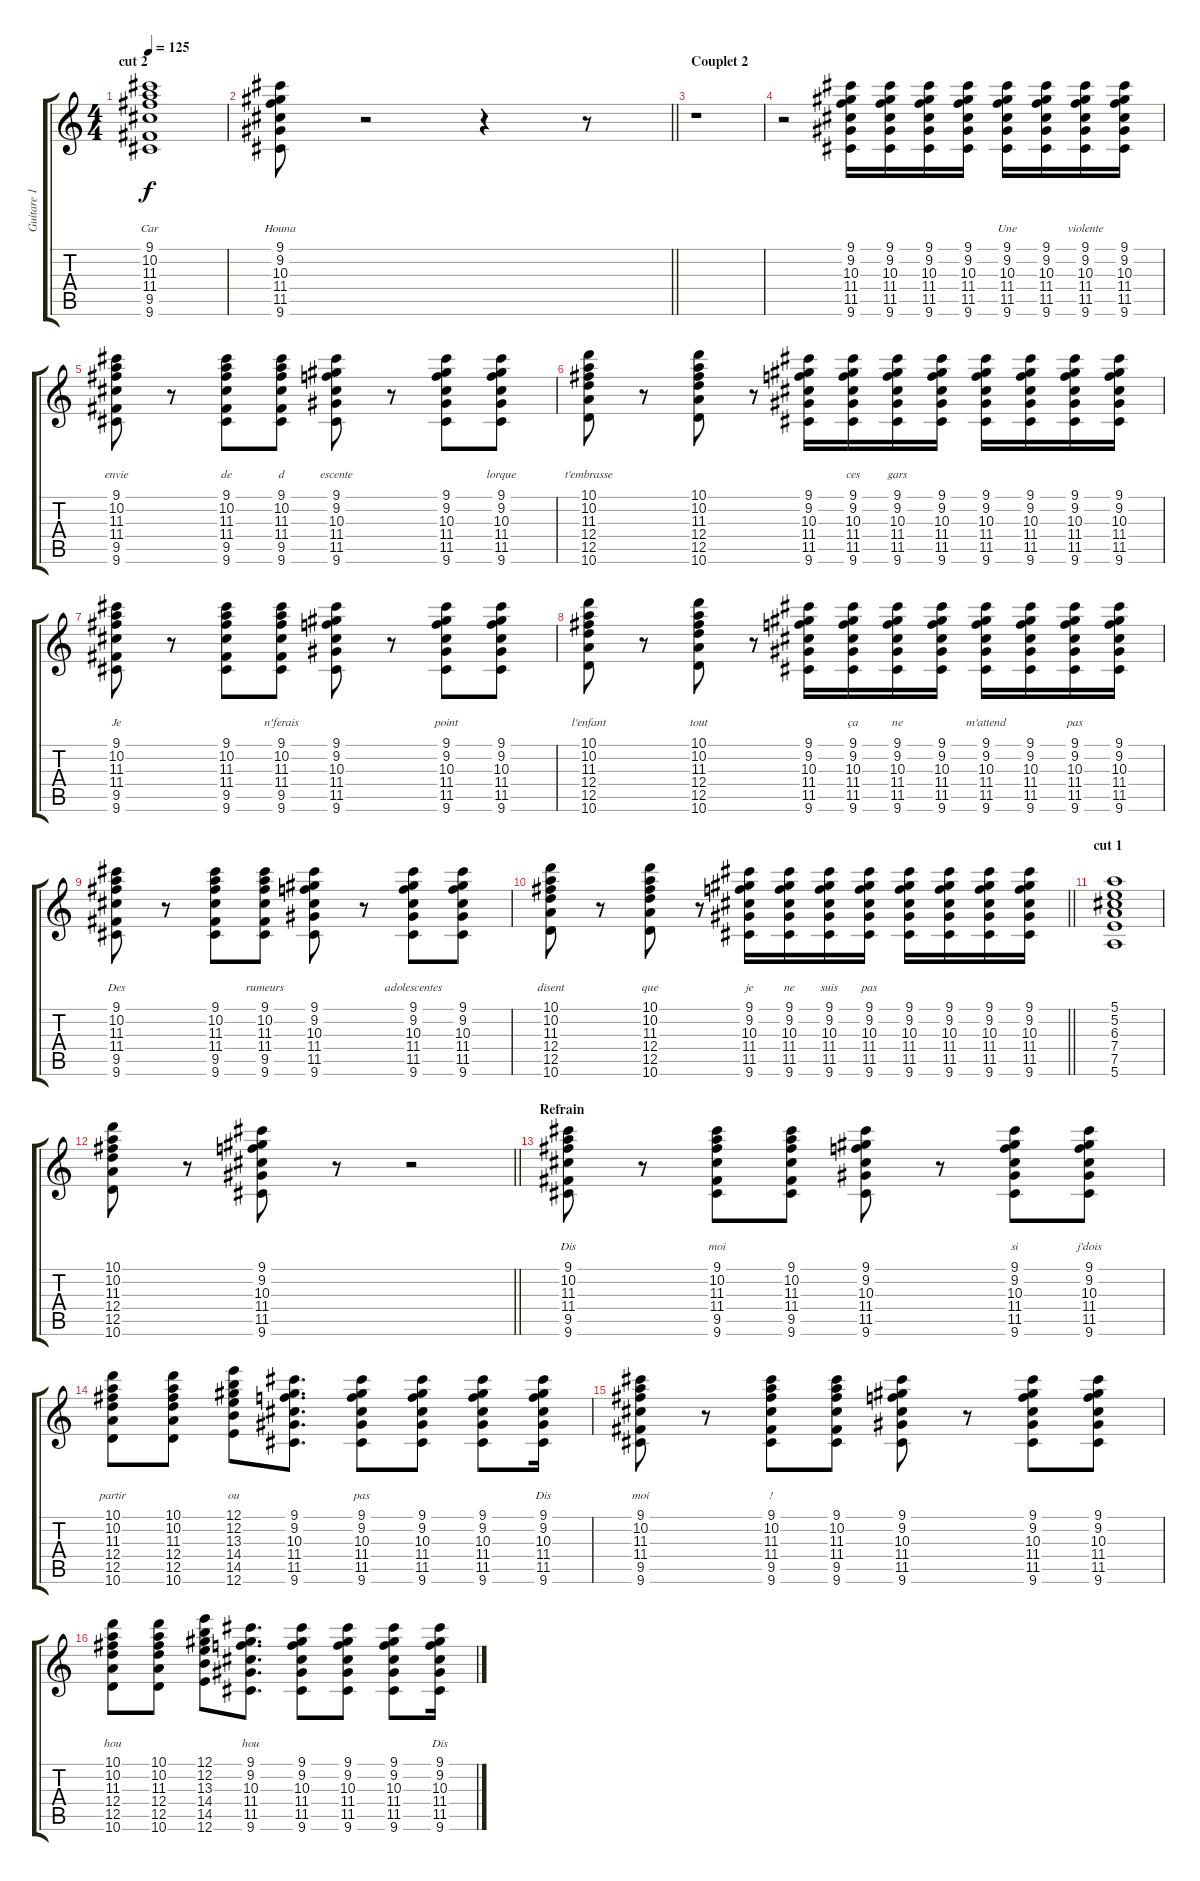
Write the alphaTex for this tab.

\track ("Guitare 1" "Guitare 1") {instrument distortionguitar}
\staff {score tabs}
\tuning (E4 B3 G3 D3 A2 E2) {hide}
\ts (4 4)
\section ("" "cut 2")
\tempo 125
\clef g2
\ks c
(9.1 10.2 11.3 11.4 9.5 9.6).1{lyrics (0 "") lyrics (1 "") lyrics (2 "") lyrics (3 "") lyrics (4 "Car") dy f} |
\barLineRight lightlight
(9.1 9.2 10.3 11.4 11.5 9.6).8{lyrics (0 "") lyrics (1 "") lyrics (2 "") lyrics (3 "") lyrics (4 "Houna")} r.2 r.4 r.8 |
\section ("" "Couplet 2")
r.1 |
r.2 (9.1 9.2 10.3 11.4 11.5 9.6).16{lyrics (0 "") lyrics (1 "") lyrics (2 "") lyrics (3 "") lyrics (4 "")} (9.1 9.2 10.3 11.4 11.5 9.6).16{lyrics (0 "") lyrics (1 "") lyrics (2 "") lyrics (3 "") lyrics (4 "")} (9.1 9.2 10.3 11.4 11.5 9.6).16{lyrics (0 "") lyrics (1 "") lyrics (2 "") lyrics (3 "") lyrics (4 "")} (9.1 9.2 10.3 11.4 11.5 9.6).16{lyrics (0 "") lyrics (1 "") lyrics (2 "") lyrics (3 "") lyrics (4 "")} (9.1 9.2 10.3 11.4 11.5 9.6).16{lyrics (0 "") lyrics (1 "") lyrics (2 "") lyrics (3 "") lyrics (4 "Une")} (9.1 9.2 10.3 11.4 11.5 9.6).16{lyrics (0 "") lyrics (1 "") lyrics (2 "") lyrics (3 "") lyrics (4 "")} (9.1 9.2 10.3 11.4 11.5 9.6).16{lyrics (0 "") lyrics (1 "") lyrics (2 "") lyrics (3 "") lyrics (4 "violente")} (9.1 9.2 10.3 11.4 11.5 9.6).16{lyrics (0 "") lyrics (1 "") lyrics (2 "") lyrics (3 "") lyrics (4 "")} |
(9.1 10.2 11.3 11.4 9.5 9.6).8{lyrics (0 "") lyrics (1 "") lyrics (2 "") lyrics (3 "") lyrics (4 "envie")} r.8 (9.1 10.2 11.3 11.4 9.5 9.6).8{lyrics (0 "") lyrics (1 "") lyrics (2 "") lyrics (3 "") lyrics (4 "de")} (9.1 10.2 11.3 11.4 9.5 9.6).8{lyrics (0 "") lyrics (1 "") lyrics (2 "") lyrics (3 "") lyrics (4 "d")} (9.1 9.2 10.3 11.4 11.5 9.6).8{lyrics (0 "") lyrics (1 "") lyrics (2 "") lyrics (3 "") lyrics (4 "escente")} r.8 (9.1 9.2 10.3 11.4 11.5 9.6).8{lyrics (0 "") lyrics (1 "") lyrics (2 "") lyrics (3 "") lyrics (4 "")} (9.1 9.2 10.3 11.4 11.5 9.6).8{lyrics (0 "") lyrics (1 "") lyrics (2 "") lyrics (3 "") lyrics (4 "lorque")} |
(10.1 10.2 11.3 12.4 12.5 10.6).8{lyrics (0 "") lyrics (1 "") lyrics (2 "") lyrics (3 "") lyrics (4 "t'embrasse")} r.8 (10.1 10.2 11.3 12.4 12.5 10.6).8{lyrics (0 "") lyrics (1 "") lyrics (2 "") lyrics (3 "") lyrics (4 "")} r.8 (9.1 9.2 10.3 11.4 11.5 9.6).16{lyrics (0 "") lyrics (1 "") lyrics (2 "") lyrics (3 "") lyrics (4 "")} (9.1 9.2 10.3 11.4 11.5 9.6).16{lyrics (0 "") lyrics (1 "") lyrics (2 "") lyrics (3 "") lyrics (4 "ces")} (9.1 9.2 10.3 11.4 11.5 9.6).16{lyrics (0 "") lyrics (1 "") lyrics (2 "") lyrics (3 "") lyrics (4 "gars")} (9.1 9.2 10.3 11.4 11.5 9.6).16{lyrics (0 "") lyrics (1 "") lyrics (2 "") lyrics (3 "") lyrics (4 "")} (9.1 9.2 10.3 11.4 11.5 9.6).16{lyrics (0 "") lyrics (1 "") lyrics (2 "") lyrics (3 "") lyrics (4 "")} (9.1 9.2 10.3 11.4 11.5 9.6).16{lyrics (0 "") lyrics (1 "") lyrics (2 "") lyrics (3 "") lyrics (4 "")} (9.1 9.2 10.3 11.4 11.5 9.6).16{lyrics (0 "") lyrics (1 "") lyrics (2 "") lyrics (3 "") lyrics (4 "")} (9.1 9.2 10.3 11.4 11.5 9.6).16{lyrics (0 "") lyrics (1 "") lyrics (2 "") lyrics (3 "") lyrics (4 "")} |
(9.1 10.2 11.3 11.4 9.5 9.6).8{lyrics (0 "") lyrics (1 "") lyrics (2 "") lyrics (3 "") lyrics (4 "Je")} r.8 (9.1 10.2 11.3 11.4 9.5 9.6).8{lyrics (0 "") lyrics (1 "") lyrics (2 "") lyrics (3 "") lyrics (4 "")} (9.1 10.2 11.3 11.4 9.5 9.6).8{lyrics (0 "") lyrics (1 "") lyrics (2 "") lyrics (3 "") lyrics (4 "n'ferais")} (9.1 9.2 10.3 11.4 11.5 9.6).8{lyrics (0 "") lyrics (1 "") lyrics (2 "") lyrics (3 "") lyrics (4 "")} r.8 (9.1 9.2 10.3 11.4 11.5 9.6).8{lyrics (0 "") lyrics (1 "") lyrics (2 "") lyrics (3 "") lyrics (4 "point")} (9.1 9.2 10.3 11.4 11.5 9.6).8{lyrics (0 "") lyrics (1 "") lyrics (2 "") lyrics (3 "") lyrics (4 "")} |
(10.1 10.2 11.3 12.4 12.5 10.6).8{lyrics (0 "") lyrics (1 "") lyrics (2 "") lyrics (3 "") lyrics (4 "l'enfant")} r.8 (10.1 10.2 11.3 12.4 12.5 10.6).8{lyrics (0 "") lyrics (1 "") lyrics (2 "") lyrics (3 "") lyrics (4 "tout")} r.8 (9.1 9.2 10.3 11.4 11.5 9.6).16{lyrics (0 "") lyrics (1 "") lyrics (2 "") lyrics (3 "") lyrics (4 "")} (9.1 9.2 10.3 11.4 11.5 9.6).16{lyrics (0 "") lyrics (1 "") lyrics (2 "") lyrics (3 "") lyrics (4 "ça")} (9.1 9.2 10.3 11.4 11.5 9.6).16{lyrics (0 "") lyrics (1 "") lyrics (2 "") lyrics (3 "") lyrics (4 "ne")} (9.1 9.2 10.3 11.4 11.5 9.6).16{lyrics (0 "") lyrics (1 "") lyrics (2 "") lyrics (3 "") lyrics (4 "")} (9.1 9.2 10.3 11.4 11.5 9.6).16{lyrics (0 "") lyrics (1 "") lyrics (2 "") lyrics (3 "") lyrics (4 "m'attend")} (9.1 9.2 10.3 11.4 11.5 9.6).16{lyrics (0 "") lyrics (1 "") lyrics (2 "") lyrics (3 "") lyrics (4 "")} (9.1 9.2 10.3 11.4 11.5 9.6).16{lyrics (0 "") lyrics (1 "") lyrics (2 "") lyrics (3 "") lyrics (4 "pas")} (9.1 9.2 10.3 11.4 11.5 9.6).16{lyrics (0 "") lyrics (1 "") lyrics (2 "") lyrics (3 "") lyrics (4 "")} |
(9.1 10.2 11.3 11.4 9.5 9.6).8{lyrics (0 "") lyrics (1 "") lyrics (2 "") lyrics (3 "") lyrics (4 "Des")} r.8 (9.1 10.2 11.3 11.4 9.5 9.6).8{lyrics (0 "") lyrics (1 "") lyrics (2 "") lyrics (3 "") lyrics (4 "")} (9.1 10.2 11.3 11.4 9.5 9.6).8{lyrics (0 "") lyrics (1 "") lyrics (2 "") lyrics (3 "") lyrics (4 "rumeurs")} (9.1 9.2 10.3 11.4 11.5 9.6).8{lyrics (0 "") lyrics (1 "") lyrics (2 "") lyrics (3 "") lyrics (4 "")} r.8 (9.1 9.2 10.3 11.4 11.5 9.6).8{lyrics (0 "") lyrics (1 "") lyrics (2 "") lyrics (3 "") lyrics (4 "adolescentes")} (9.1 9.2 10.3 11.4 11.5 9.6).8{lyrics (0 "") lyrics (1 "") lyrics (2 "") lyrics (3 "") lyrics (4 "")} |
\barLineRight lightlight
(10.1 10.2 11.3 12.4 12.5 10.6).8{lyrics (0 "") lyrics (1 "") lyrics (2 "") lyrics (3 "") lyrics (4 "disent")} r.8 (10.1 10.2 11.3 12.4 12.5 10.6).8{lyrics (0 "") lyrics (1 "") lyrics (2 "") lyrics (3 "") lyrics (4 "que")} r.8 (9.1 9.2 10.3 11.4 11.5 9.6).16{lyrics (0 "") lyrics (1 "") lyrics (2 "") lyrics (3 "") lyrics (4 "je")} (9.1 9.2 10.3 11.4 11.5 9.6).16{lyrics (0 "") lyrics (1 "") lyrics (2 "") lyrics (3 "") lyrics (4 "ne")} (9.1 9.2 10.3 11.4 11.5 9.6).16{lyrics (0 "") lyrics (1 "") lyrics (2 "") lyrics (3 "") lyrics (4 "suis")} (9.1 9.2 10.3 11.4 11.5 9.6).16{lyrics (0 "") lyrics (1 "") lyrics (2 "") lyrics (3 "") lyrics (4 "pas")} (9.1 9.2 10.3 11.4 11.5 9.6).16{lyrics (0 "") lyrics (1 "") lyrics (2 "") lyrics (3 "") lyrics (4 "")} (9.1 9.2 10.3 11.4 11.5 9.6).16{lyrics (0 "") lyrics (1 "") lyrics (2 "") lyrics (3 "") lyrics (4 "")} (9.1 9.2 10.3 11.4 11.5 9.6).16{lyrics (0 "") lyrics (1 "") lyrics (2 "") lyrics (3 "") lyrics (4 "")} (9.1 9.2 10.3 11.4 11.5 9.6).16{lyrics (0 "") lyrics (1 "") lyrics (2 "") lyrics (3 "") lyrics (4 "")} |
\section ("" "cut 1")
(5.1 5.2 6.3 7.4 7.5 5.6).1{lyrics (0 "") lyrics (1 "") lyrics (2 "") lyrics (3 "") lyrics (4 "")} |
\barLineRight lightlight
(10.1 10.2 11.3 12.4 12.5 10.6).8{lyrics (0 "") lyrics (1 "") lyrics (2 "") lyrics (3 "") lyrics (4 "")} r.8 (9.1 9.2 10.3 11.4 11.5 9.6).8{lyrics (0 "") lyrics (1 "") lyrics (2 "") lyrics (3 "") lyrics (4 "")} r.8 r.2 |
\section ("" "Refrain")
(9.1 10.2 11.3 11.4 9.5 9.6).8{lyrics (0 "") lyrics (1 "") lyrics (2 "") lyrics (3 "") lyrics (4 "Dis")} r.8 (9.1 10.2 11.3 11.4 9.5 9.6).8{lyrics (0 "") lyrics (1 "") lyrics (2 "") lyrics (3 "") lyrics (4 "moi")} (9.1 10.2 11.3 11.4 9.5 9.6).8{lyrics (0 "") lyrics (1 "") lyrics (2 "") lyrics (3 "") lyrics (4 "")} (9.1 9.2 10.3 11.4 11.5 9.6).8{lyrics (0 "") lyrics (1 "") lyrics (2 "") lyrics (3 "") lyrics (4 "")} r.8 (9.1 9.2 10.3 11.4 11.5 9.6).8{lyrics (0 "") lyrics (1 "") lyrics (2 "") lyrics (3 "") lyrics (4 "si")} (9.1 9.2 10.3 11.4 11.5 9.6).8{lyrics (0 "") lyrics (1 "") lyrics (2 "") lyrics (3 "") lyrics (4 "j'dois")} |
(10.1 10.2 11.3 12.4 12.5 10.6).8{lyrics (0 "") lyrics (1 "") lyrics (2 "") lyrics (3 "") lyrics (4 "partir")} (10.1 10.2 11.3 12.4 12.5 10.6).8{lyrics (0 "") lyrics (1 "") lyrics (2 "") lyrics (3 "") lyrics (4 "")} (12.1 12.2 13.3 14.4 14.5 12.6).8{lyrics (0 "") lyrics (1 "") lyrics (2 "") lyrics (3 "") lyrics (4 "ou")} (9.1 9.2 10.3 11.4 11.5 9.6).8{d lyrics (0 "") lyrics (1 "") lyrics (2 "") lyrics (3 "") lyrics (4 "")} (9.1 9.2 10.3 11.4 11.5 9.6).8{lyrics (0 "") lyrics (1 "") lyrics (2 "") lyrics (3 "") lyrics (4 "pas")} (9.1 9.2 10.3 11.4 11.5 9.6).8{lyrics (0 "") lyrics (1 "") lyrics (2 "") lyrics (3 "") lyrics (4 "")} (9.1 9.2 10.3 11.4 11.5 9.6).8{lyrics (0 "") lyrics (1 "") lyrics (2 "") lyrics (3 "") lyrics (4 "")} (9.1 9.2 10.3 11.4 11.5 9.6).16{lyrics (0 "") lyrics (1 "") lyrics (2 "") lyrics (3 "") lyrics (4 "Dis")} |
(9.1 10.2 11.3 11.4 9.5 9.6).8{lyrics (0 "") lyrics (1 "") lyrics (2 "") lyrics (3 "") lyrics (4 "moi")} r.8 (9.1 10.2 11.3 11.4 9.5 9.6).8{lyrics (0 "") lyrics (1 "") lyrics (2 "") lyrics (3 "") lyrics (4 "!")} (9.1 10.2 11.3 11.4 9.5 9.6).8{lyrics (0 "") lyrics (1 "") lyrics (2 "") lyrics (3 "") lyrics (4 "")} (9.1 9.2 10.3 11.4 11.5 9.6).8{lyrics (0 "") lyrics (1 "") lyrics (2 "") lyrics (3 "") lyrics (4 "")} r.8 (9.1 9.2 10.3 11.4 11.5 9.6).8{lyrics (0 "") lyrics (1 "") lyrics (2 "") lyrics (3 "") lyrics (4 "")} (9.1 9.2 10.3 11.4 11.5 9.6).8{lyrics (0 "") lyrics (1 "") lyrics (2 "") lyrics (3 "") lyrics (4 "")} |
(10.1 10.2 11.3 12.4 12.5 10.6).8{lyrics (0 "") lyrics (1 "") lyrics (2 "") lyrics (3 "") lyrics (4 "hou")} (10.1 10.2 11.3 12.4 12.5 10.6).8{lyrics (0 "") lyrics (1 "") lyrics (2 "") lyrics (3 "") lyrics (4 "")} (12.1 12.2 13.3 14.4 14.5 12.6).8{lyrics (0 "") lyrics (1 "") lyrics (2 "") lyrics (3 "") lyrics (4 "")} (9.1 9.2 10.3 11.4 11.5 9.6).8{d lyrics (0 "") lyrics (1 "") lyrics (2 "") lyrics (3 "") lyrics (4 "hou")} (9.1 9.2 10.3 11.4 11.5 9.6).8{lyrics (0 "") lyrics (1 "") lyrics (2 "") lyrics (3 "") lyrics (4 "")} (9.1 9.2 10.3 11.4 11.5 9.6).8{lyrics (0 "") lyrics (1 "") lyrics (2 "") lyrics (3 "") lyrics (4 "")} (9.1 9.2 10.3 11.4 11.5 9.6).8{lyrics (0 "") lyrics (1 "") lyrics (2 "") lyrics (3 "") lyrics (4 "")} (9.1 9.2 10.3 11.4 11.5 9.6).16{lyrics (0 "") lyrics (1 "") lyrics (2 "") lyrics (3 "") lyrics (4 "Dis")}
